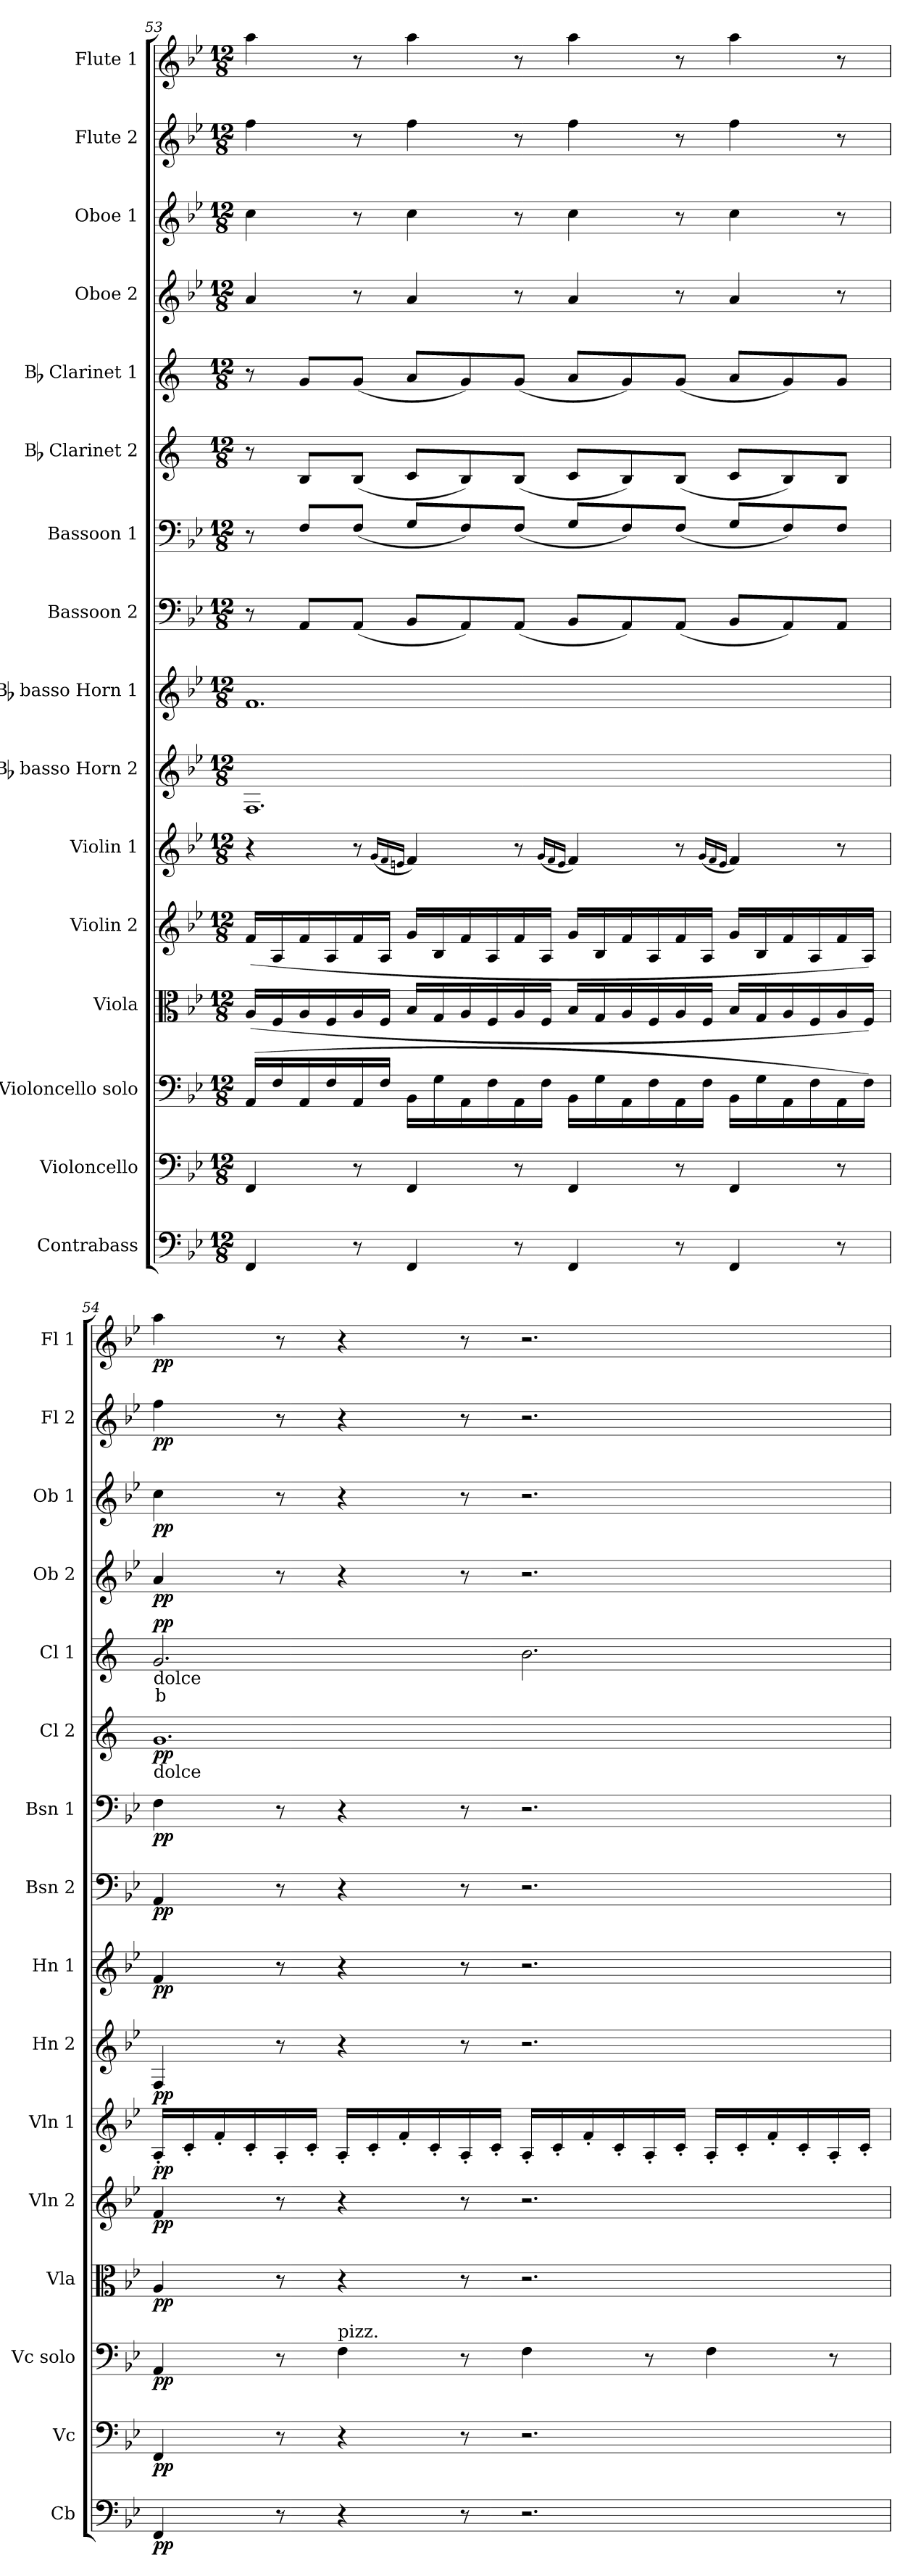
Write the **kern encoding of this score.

**kern	**dynam	**kern	**dynam	**kern	**dynam	**kern	**dynam	**kern	**dynam	**kern	**dynam	**kern	**dynam	**kern	**dynam	**kern	**dynam	**kern	**dynam	**kern	**dynam	**kern	**text	**dynam	**kern	**dynam	**kern	**dynam	**kern	**dynam	**kern	**dynam
*part16	*part16	*part15	*part15	*part14	*part14	*part13	*part13	*part12	*part12	*part11	*part11	*part10	*part10	*part9	*part9	*part8	*part8	*part7	*part7	*part6	*part6	*part5	*part5	*part5	*part4	*part4	*part3	*part3	*part2	*part2	*part1	*part1
*staff16	*staff16	*staff15	*staff15	*staff14	*staff14	*staff13	*staff13	*staff12	*staff12	*staff11	*staff11	*staff10	*staff10	*staff9	*staff9	*staff8	*staff8	*staff7	*staff7	*staff6	*staff6	*staff5	*staff5	*staff5	*staff4	*staff4	*staff3	*staff3	*staff2	*staff2	*staff1	*staff1
*I"Contrabass	*	*I"Violoncello	*	*I"Violoncello solo	*	*I"Viola	*	*I"Violin 2	*	*I"Violin 1	*	*I"Bb basso Horn 2	*	*I"Bb basso Horn 1	*	*I"Bassoon 2	*	*I"Bassoon 1	*	*I"Bb Clarinet 2	*	*I"Bb Clarinet 1	*	*	*I"Oboe 2	*	*I"Oboe 1	*	*I"Flute 2	*	*I"Flute 1	*
*I'Cb	*	*I'Vc	*	*I'Vc solo	*	*I'Vla	*	*I'Vln 2	*	*I'Vln 1	*	*I'Hn 2	*	*I'Hn 1	*	*I'Bsn 2	*	*I'Bsn 1	*	*I'Cl 2	*	*I'Cl 1	*	*	*I'Ob 2	*	*I'Ob 1	*	*I'Fl 2	*	*I'Fl 1	*
*clefF4	*	*clefF4	*	*clefF4	*	*clefC3	*	*clefG2	*	*clefG2	*	*clefG2	*	*clefG2	*	*clefF4	*	*clefF4	*	*clefG2	*	*clefG2	*	*	*clefG2	*	*clefG2	*	*clefG2	*	*clefG2	*
*ITrd7c12	*	*	*	*	*	*	*	*	*	*	*	*ITrd8c14	*	*ITrd8c14	*	*	*	*	*	*ITrd1c2	*	*ITrd1c2	*	*	*	*	*	*	*	*	*	*
*k[b-e-]	*	*k[b-e-]	*	*k[b-e-]	*	*k[b-e-]	*	*k[b-e-]	*	*k[b-e-]	*	*k[b-e-]	*	*k[b-e-]	*	*k[b-e-]	*	*k[b-e-]	*	*k[b-e-]	*	*k[b-e-]	*	*	*k[b-e-]	*	*k[b-e-]	*	*k[b-e-]	*	*k[b-e-]	*
*M12/8	*	*M12/8	*	*M12/8	*	*M12/8	*	*M12/8	*	*M12/8	*	*M12/8	*	*M12/8	*	*M12/8	*	*M12/8	*	*M12/8	*	*M12/8	*	*	*M12/8	*	*M12/8	*	*M12/8	*	*M12/8	*
=53	=53	=53	=53	=53	=53	=53	=53	=53	=53	=53	=53	=53	=53	=53	=53	=53	=53	=53	=53	=53	=53	=53	=53	=53	=53	=53	=53	=53	=53	=53	=53	=53
4FFF/	.	4FF/	.	(16AA/LL	.	(16A/LL	.	(16f/LL	.	4r	.	1.FF	.	1.F	.	8r	.	8r	.	8r	.	8r	.	.	4a/	.	4cc\	.	4ff\	.	4aa\	.
.	.	.	.	16F/	.	16F/	.	16A/	.	.	.	.	.	.	.	.	.	.	.	.	.	.	.	.	.	.	.	.	.	.	.	.
.	.	.	.	16AA/	.	16A/	.	16f/	.	.	.	.	.	.	.	8AA/L	.	8F/L	.	8A/L	.	8f/L	.	.	.	.	.	.	.	.	.	.
.	.	.	.	16F/	.	16F/	.	16A/	.	.	.	.	.	.	.	.	.	.	.	.	.	.	.	.	.	.	.	.	.	.	.	.
8r	.	8r	.	16AA/	.	16A/	.	16f/	.	8r	.	.	.	.	.	(8AA/J	.	(8F/J	.	(8A/J	.	(8f/J	.	.	8r	.	8r	.	8r	.	8r	.
.	.	.	.	16F/JJ	.	16F/JJ	.	16A/JJ	.	.	.	.	.	.	.	.	.	.	.	.	.	.	.	.	.	.	.	.	.	.	.	.
.	.	.	.	.	.	.	.	.	.	(16qg/LL	.	.	.	.	.	.	.	.	.	.	.	.	.	.	.	.	.	.	.	.	.	.
.	.	.	.	.	.	.	.	.	.	16qf/	.	.	.	.	.	.	.	.	.	.	.	.	.	.	.	.	.	.	.	.	.	.
.	.	.	.	.	.	.	.	.	.	16qen/JJ	.	.	.	.	.	.	.	.	.	.	.	.	.	.	.	.	.	.	.	.	.	.
4FFF/	.	4FF/	.	16BB-\LL	.	16B-/LL	.	16g/LL	.	4f/)	.	.	.	.	.	8BB-/L	.	8G/L	.	8B-/L	.	8g/L	.	.	4a/	.	4cc\	.	4ff\	.	4aa\	.
.	.	.	.	16G\	.	16G/	.	16B-/	.	.	.	.	.	.	.	.	.	.	.	.	.	.	.	.	.	.	.	.	.	.	.	.
.	.	.	.	16AA\	.	16A/	.	16f/	.	.	.	.	.	.	.	8AA/)	.	8F/)	.	8A/)	.	8f/)	.	.	.	.	.	.	.	.	.	.
.	.	.	.	16F\	.	16F/	.	16A/	.	.	.	.	.	.	.	.	.	.	.	.	.	.	.	.	.	.	.	.	.	.	.	.
8r	.	8r	.	16AA\	.	16A/	.	16f/	.	8r	.	.	.	.	.	(8AA/J	.	(8F/J	.	(8A/J	.	(8f/J	.	.	8r	.	8r	.	8r	.	8r	.
.	.	.	.	16F\JJ	.	16F/JJ	.	16A/JJ	.	.	.	.	.	.	.	.	.	.	.	.	.	.	.	.	.	.	.	.	.	.	.	.
.	.	.	.	.	.	.	.	.	.	(16qg/LL	.	.	.	.	.	.	.	.	.	.	.	.	.	.	.	.	.	.	.	.	.	.
.	.	.	.	.	.	.	.	.	.	16qf/	.	.	.	.	.	.	.	.	.	.	.	.	.	.	.	.	.	.	.	.	.	.
.	.	.	.	.	.	.	.	.	.	16qe/JJ	.	.	.	.	.	.	.	.	.	.	.	.	.	.	.	.	.	.	.	.	.	.
4FFF/	.	4FF/	.	16BB-\LL	.	16B-/LL	.	16g/LL	.	4f/)	.	.	.	.	.	8BB-/L	.	8G/L	.	8B-/L	.	8g/L	.	.	4a/	.	4cc\	.	4ff\	.	4aa\	.
.	.	.	.	16G\	.	16G/	.	16B-/	.	.	.	.	.	.	.	.	.	.	.	.	.	.	.	.	.	.	.	.	.	.	.	.
.	.	.	.	16AA\	.	16A/	.	16f/	.	.	.	.	.	.	.	8AA/)	.	8F/)	.	8A/)	.	8f/)	.	.	.	.	.	.	.	.	.	.
.	.	.	.	16F\	.	16F/	.	16A/	.	.	.	.	.	.	.	.	.	.	.	.	.	.	.	.	.	.	.	.	.	.	.	.
8r	.	8r	.	16AA\	.	16A/	.	16f/	.	8r	.	.	.	.	.	(8AA/J	.	(8F/J	.	(8A/J	.	(8f/J	.	.	8r	.	8r	.	8r	.	8r	.
.	.	.	.	16F\JJ	.	16F/JJ	.	16A/JJ	.	.	.	.	.	.	.	.	.	.	.	.	.	.	.	.	.	.	.	.	.	.	.	.
.	.	.	.	.	.	.	.	.	.	(16qg/LL	.	.	.	.	.	.	.	.	.	.	.	.	.	.	.	.	.	.	.	.	.	.
.	.	.	.	.	.	.	.	.	.	16qf/	.	.	.	.	.	.	.	.	.	.	.	.	.	.	.	.	.	.	.	.	.	.
.	.	.	.	.	.	.	.	.	.	16qe/JJ	.	.	.	.	.	.	.	.	.	.	.	.	.	.	.	.	.	.	.	.	.	.
4FFF/	.	4FF/	.	16BB-\LL	.	16B-/LL	.	16g/LL	.	4f/)	.	.	.	.	.	8BB-/L	.	8G/L	.	8B-/L	.	8g/L	.	.	4a/	.	4cc\	.	4ff\	.	4aa\	.
.	.	.	.	16G\	.	16G/	.	16B-/	.	.	.	.	.	.	.	.	.	.	.	.	.	.	.	.	.	.	.	.	.	.	.	.
.	.	.	.	16AA\	.	16A/	.	16f/	.	.	.	.	.	.	.	8AA/)	.	8F/)	.	8A/)	.	8f/)	.	.	.	.	.	.	.	.	.	.
.	.	.	.	16F\	.	16F/	.	16A/	.	.	.	.	.	.	.	.	.	.	.	.	.	.	.	.	.	.	.	.	.	.	.	.
8r	.	8r	.	16AA\	.	16A/	.	16f/	.	8r	.	.	.	.	.	8AA/J	.	8F/J	.	8A/J	.	8f/J	.	.	8r	.	8r	.	8r	.	8r	.
.	.	.	.	16F\JJ)	.	16F/JJ)	.	16A/JJ)	.	.	.	.	.	.	.	.	.	.	.	.	.	.	.	.	.	.	.	.	.	.	.	.
!!LO:PB:g=z
=54	=54	=54	=54	=54	=54	=54	=54	=54	=54	=54	=54	=54	=54	=54	=54	=54	=54	=54	=54	=54	=54	=54	=54	=54	=54	=54	=54	=54	=54	=54	=54	=54
!	!	!	!	!	!	!	!	!	!	!	!	!	!	!	!	!	!	!	!	!	!	!LO:TX:b:t=dolce	!	!	!	!	!	!	!	!	!	!
!	!	!	!	!	!	!	!	!	!	!	!	!	!	!	!	!	!	!	!	!LO:TX:b:t=dolce	!	!	!	!	!	!	!	!	!	!	!	!
!	!LO:DY:b	!	!LO:DY:b	!	!LO:DY:b	!	!LO:DY:b	!	!LO:DY:b	!	!LO:DY:b	!	!LO:DY:b	!	!LO:DY:b	!	!LO:DY:b	!	!LO:DY:b	!	!LO:DY:b	!	!LO:LY:b:color=#FF0000	!LO:DY:b	!	!LO:DY:b	!	!LO:DY:b	!	!LO:DY:b	!	!LO:DY:b
4FFF/	pp	4FF/	pp	4AA/	pp	4A/	pp	4f/	pp	16A'/LL	pp	4FF/	pp	4F/	pp	4AA/	pp	4F\	pp	1.f	pp	2.f/	b	pp	4a/	pp	4cc\	pp	4ff\	pp	4aa\	pp
.	.	.	.	.	.	.	.	.	.	16c'/	.	.	.	.	.	.	.	.	.	.	.	.	.	.	.	.	.	.	.	.	.	.
.	.	.	.	.	.	.	.	.	.	16f'/	.	.	.	.	.	.	.	.	.	.	.	.	.	.	.	.	.	.	.	.	.	.
.	.	.	.	.	.	.	.	.	.	16c'/	.	.	.	.	.	.	.	.	.	.	.	.	.	.	.	.	.	.	.	.	.	.
8r	.	8r	.	8r	.	8r	.	8r	.	16A'/	.	8r	.	8r	.	8r	.	8r	.	.	.	.	.	.	8r	.	8r	.	8r	.	8r	.
.	.	.	.	.	.	.	.	.	.	16c'/JJ	.	.	.	.	.	.	.	.	.	.	.	.	.	.	.	.	.	.	.	.	.	.
!	!	!	!	!LO:TX:a:t=pizz.	!	!	!	!	!	!	!	!	!	!	!	!	!	!	!	!	!	!	!	!	!	!	!	!	!	!	!	!
4r	.	4r	.	4F\	.	4r	.	4r	.	16A'/LL	.	4r	.	4r	.	4r	.	4r	.	.	.	.	.	.	4r	.	4r	.	4r	.	4r	.
.	.	.	.	.	.	.	.	.	.	16c'/	.	.	.	.	.	.	.	.	.	.	.	.	.	.	.	.	.	.	.	.	.	.
.	.	.	.	.	.	.	.	.	.	16f'/	.	.	.	.	.	.	.	.	.	.	.	.	.	.	.	.	.	.	.	.	.	.
.	.	.	.	.	.	.	.	.	.	16c'/	.	.	.	.	.	.	.	.	.	.	.	.	.	.	.	.	.	.	.	.	.	.
8r	.	8r	.	8r	.	8r	.	8r	.	16A'/	.	8r	.	8r	.	8r	.	8r	.	.	.	.	.	.	8r	.	8r	.	8r	.	8r	.
.	.	.	.	.	.	.	.	.	.	16c'/JJ	.	.	.	.	.	.	.	.	.	.	.	.	.	.	.	.	.	.	.	.	.	.
2.r	.	2.r	.	4F\	.	2.r	.	2.r	.	16A'/LL	.	2.r	.	2.r	.	2.r	.	2.r	.	.	.	2.a\	.	.	2.r	.	2.r	.	2.r	.	2.r	.
.	.	.	.	.	.	.	.	.	.	16c'/	.	.	.	.	.	.	.	.	.	.	.	.	.	.	.	.	.	.	.	.	.	.
.	.	.	.	.	.	.	.	.	.	16f'/	.	.	.	.	.	.	.	.	.	.	.	.	.	.	.	.	.	.	.	.	.	.
.	.	.	.	.	.	.	.	.	.	16c'/	.	.	.	.	.	.	.	.	.	.	.	.	.	.	.	.	.	.	.	.	.	.
.	.	.	.	8r	.	.	.	.	.	16A'/	.	.	.	.	.	.	.	.	.	.	.	.	.	.	.	.	.	.	.	.	.	.
.	.	.	.	.	.	.	.	.	.	16c'/JJ	.	.	.	.	.	.	.	.	.	.	.	.	.	.	.	.	.	.	.	.	.	.
.	.	.	.	4F\	.	.	.	.	.	16A'/LL	.	.	.	.	.	.	.	.	.	.	.	.	.	.	.	.	.	.	.	.	.	.
.	.	.	.	.	.	.	.	.	.	16c'/	.	.	.	.	.	.	.	.	.	.	.	.	.	.	.	.	.	.	.	.	.	.
.	.	.	.	.	.	.	.	.	.	16f'/	.	.	.	.	.	.	.	.	.	.	.	.	.	.	.	.	.	.	.	.	.	.
.	.	.	.	.	.	.	.	.	.	16c'/	.	.	.	.	.	.	.	.	.	.	.	.	.	.	.	.	.	.	.	.	.	.
.	.	.	.	8r	.	.	.	.	.	16A'/	.	.	.	.	.	.	.	.	.	.	.	.	.	.	.	.	.	.	.	.	.	.
.	.	.	.	.	.	.	.	.	.	16c'/JJ	.	.	.	.	.	.	.	.	.	.	.	.	.	.	.	.	.	.	.	.	.	.
=	=	=	=	=	=	=	=	=	=	=	=	=	=	=	=	=	=	=	=	=	=	=	=	=	=	=	=	=	=	=	=	=
*-	*-	*-	*-	*-	*-	*-	*-	*-	*-	*-	*-	*-	*-	*-	*-	*-	*-	*-	*-	*-	*-	*-	*-	*-	*-	*-	*-	*-	*-	*-	*-	*-
